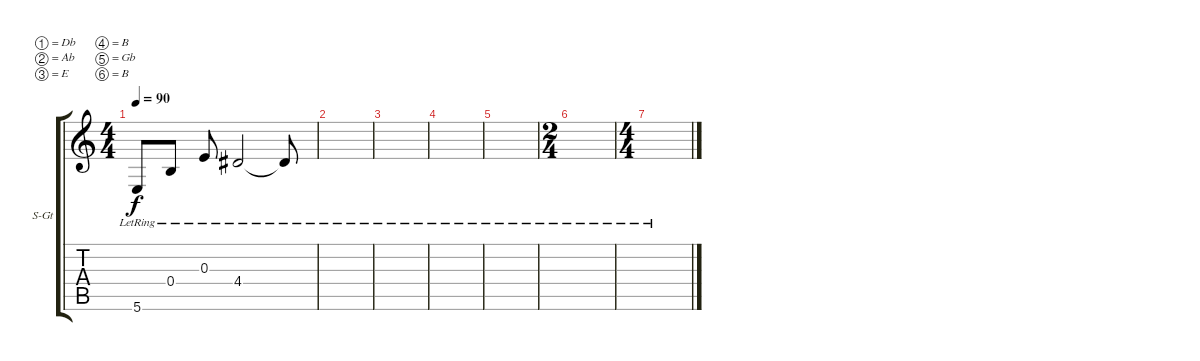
\defaultSystemsLayout 4
\bracketExtendMode groupsimilarinstruments
\firstSystemTrackNameOrientation horizontal
\otherSystemsTrackNameOrientation horizontal
\track ("Steel Guitar" "S-Gt") {instrument acousticguitarsteel}
\staff {score tabs}
\tuning (Db4 Ab3 E3 B2 Gb2 B1)
\ts (4 4)
\tempo 90
\clef g2
\ks c
5.6{lr}.8{dy f} 0.4{lr}.8 0.3{lr}.8 4.4{lr}.2 4.4{lr t}.8 |
|
|
|
|
\ts (2 4)
|
\ts (4 4)
